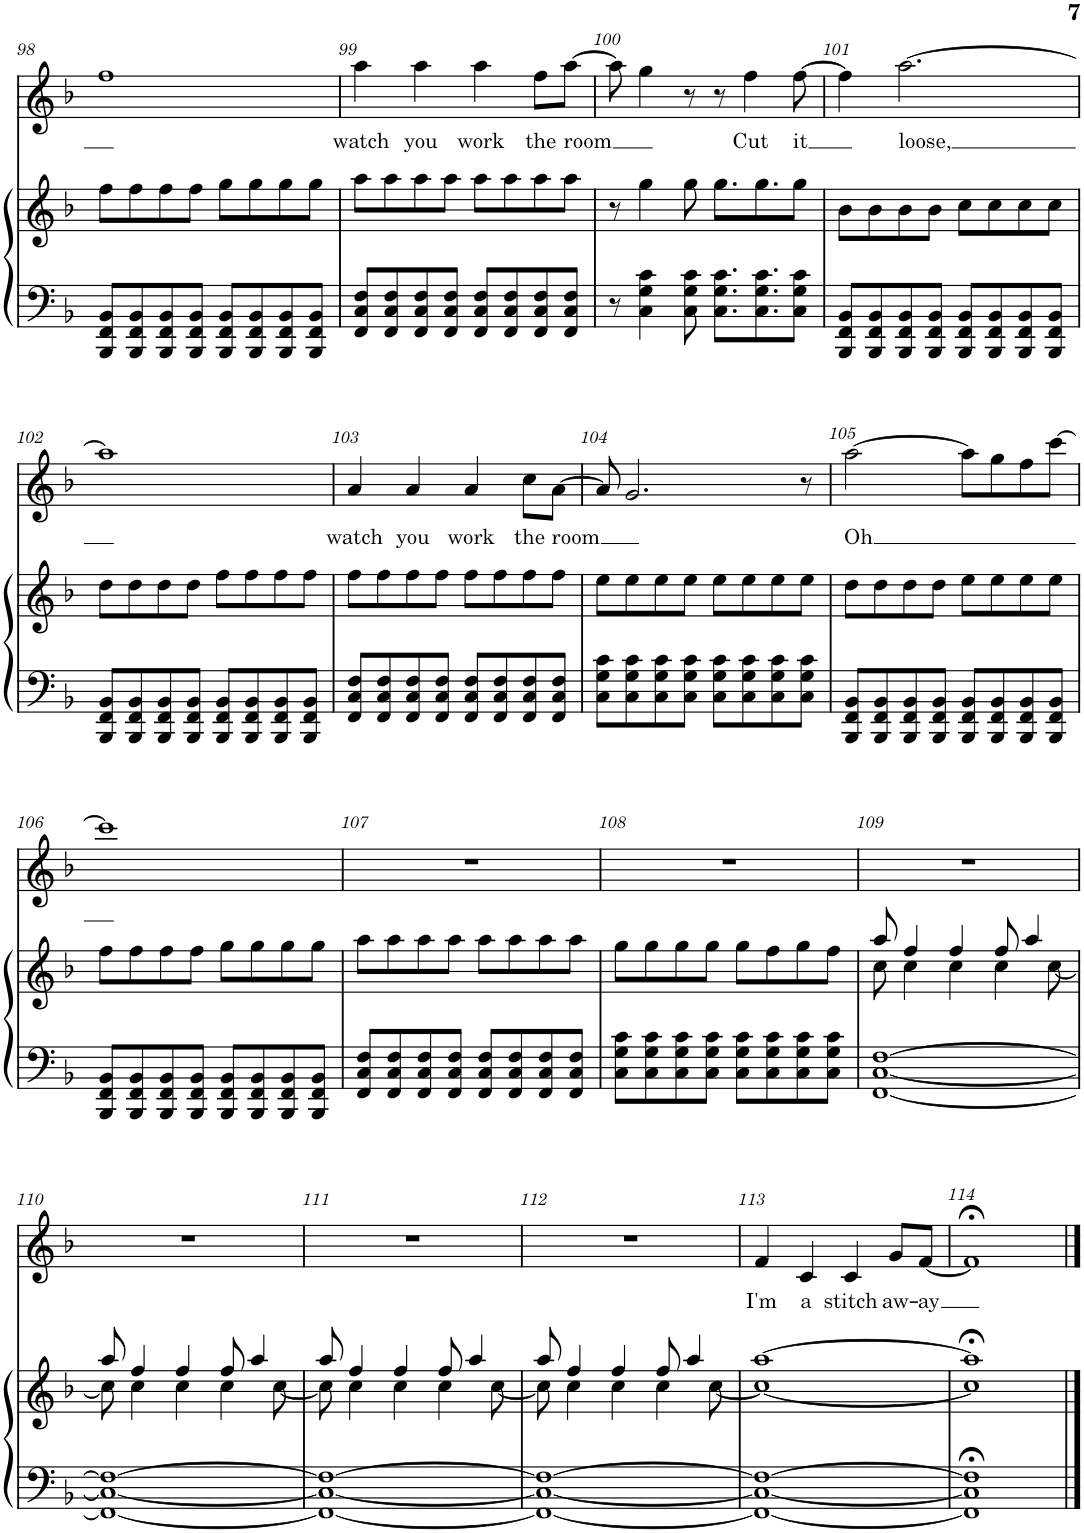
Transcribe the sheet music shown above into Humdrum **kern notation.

**kern	**kern	**kern	**text
*part2	*part2	*part1	*part1
*staff3	*staff2	*staff1	*staff1
*I"Piano	*	*I"Violin	*
*I'Pno	*	*I'Vln	*
!!LO:PB:g=z
*clefF4	*clefG2	*clefG2	*
*k[b-]	*k[b-]	*k[b-]	*
*M4/4	*M4/4	*M4/4	*
=98	=98	=98	=98
8BBB-/ 8FF/ 8BB-/L	8ff\L	1ff	.
8BBB-/ 8FF/ 8BB-/	8ff\	.	.
8BBB-/ 8FF/ 8BB-/	8ff\	.	.
8BBB-/ 8FF/ 8BB-/J	8ff\J	.	.
8BBB-/ 8FF/ 8BB-/L	8gg\L	.	.
8BBB-/ 8FF/ 8BB-/	8gg\	.	.
8BBB-/ 8FF/ 8BB-/	8gg\	.	.
8BBB-/ 8FF/ 8BB-/J	8gg\J	.	.
=99	=99	=99	=99
!	!	!	!LO:LY:b
8FF/ 8C/ 8F/L	8aa\L	4aa\	watch
8FF/ 8C/ 8F/	8aa\	.	.
!	!	!	!LO:LY:b
8FF/ 8C/ 8F/	8aa\	4aa\	you
8FF/ 8C/ 8F/J	8aa\J	.	.
!	!	!	!LO:LY:b
8FF/ 8C/ 8F/L	8aa\L	4aa\	work
8FF/ 8C/ 8F/	8aa\	.	.
!	!	!	!LO:LY:b
8FF/ 8C/ 8F/	8aa\	8ff\L	the
!	!	!	!LO:LY:b
8FF/ 8C/ 8F/J	8aa\J	[8aa\J	room
=100	=100	=100	=100
8r	8r	8aa\]	.
4C\ 4G\ 4c\	4gg\	4gg\	.
8C\ 8G\ 8c\	8gg\	8r	.
8.C\ 8.G\ 8.c\L	8.gg\L	8r	.
!	!	!	!LO:LY:b
.	.	4ff\	Cut
8.C\ 8.G\ 8.c\	8.gg\	.	.
!	!	!	!LO:LY:b
8C\ 8G\ 8c\J	8gg\J	[8ff\	it
=101	=101	=101	=101
8BBB-/ 8FF/ 8BB-/L	8b-\L	4ff\]	.
8BBB-/ 8FF/ 8BB-/	8b-\	.	.
!	!	!	!LO:LY:b
8BBB-/ 8FF/ 8BB-/	8b-\	[2.aa\	loose,
8BBB-/ 8FF/ 8BB-/J	8b-\J	.	.
8BBB-/ 8FF/ 8BB-/L	8cc\L	.	.
8BBB-/ 8FF/ 8BB-/	8cc\	.	.
8BBB-/ 8FF/ 8BB-/	8cc\	.	.
8BBB-/ 8FF/ 8BB-/J	8cc\J	.	.
!!LO:LB:g=z
=102	=102	=102	=102
8BBB-/ 8FF/ 8BB-/L	8dd\L	1aa]	.
8BBB-/ 8FF/ 8BB-/	8dd\	.	.
8BBB-/ 8FF/ 8BB-/	8dd\	.	.
8BBB-/ 8FF/ 8BB-/J	8dd\J	.	.
8BBB-/ 8FF/ 8BB-/L	8ff\L	.	.
8BBB-/ 8FF/ 8BB-/	8ff\	.	.
8BBB-/ 8FF/ 8BB-/	8ff\	.	.
8BBB-/ 8FF/ 8BB-/J	8ff\J	.	.
=103	=103	=103	=103
!	!	!	!LO:LY:b
8FF/ 8C/ 8F/L	8ff\L	4a/	watch
8FF/ 8C/ 8F/	8ff\	.	.
!	!	!	!LO:LY:b
8FF/ 8C/ 8F/	8ff\	4a/	you
8FF/ 8C/ 8F/J	8ff\J	.	.
!	!	!	!LO:LY:b
8FF/ 8C/ 8F/L	8ff\L	4a/	work
8FF/ 8C/ 8F/	8ff\	.	.
!	!	!	!LO:LY:b
8FF/ 8C/ 8F/	8ff\	8cc\L	the
!	!	!	!LO:LY:b
8FF/ 8C/ 8F/J	8ff\J	[8a\J	room
=104	=104	=104	=104
8C\ 8G\ 8c\L	8ee\L	8a/]	.
8C\ 8G\ 8c\	8ee\	2.g/	.
8C\ 8G\ 8c\	8ee\	.	.
8C\ 8G\ 8c\J	8ee\J	.	.
8C\ 8G\ 8c\L	8ee\L	.	.
8C\ 8G\ 8c\	8ee\	.	.
8C\ 8G\ 8c\	8ee\	.	.
8C\ 8G\ 8c\J	8ee\J	8r	.
=105	=105	=105	=105
!	!	!	!LO:LY:b
8BBB-/ 8FF/ 8BB-/L	8dd\L	[2aa\	Oh
8BBB-/ 8FF/ 8BB-/	8dd\	.	.
8BBB-/ 8FF/ 8BB-/	8dd\	.	.
8BBB-/ 8FF/ 8BB-/J	8dd\J	.	.
8BBB-/ 8FF/ 8BB-/L	8ee\L	8aa\L]	.
8BBB-/ 8FF/ 8BB-/	8ee\	8gg\	.
8BBB-/ 8FF/ 8BB-/	8ee\	8ff\	.
8BBB-/ 8FF/ 8BB-/J	8ee\J	[8ccc\J	.
!!LO:LB:g=z
=106	=106	=106	=106
8BBB-/ 8FF/ 8BB-/L	8ff\L	1ccc]	.
8BBB-/ 8FF/ 8BB-/	8ff\	.	.
8BBB-/ 8FF/ 8BB-/	8ff\	.	.
8BBB-/ 8FF/ 8BB-/J	8ff\J	.	.
8BBB-/ 8FF/ 8BB-/L	8gg\L	.	.
8BBB-/ 8FF/ 8BB-/	8gg\	.	.
8BBB-/ 8FF/ 8BB-/	8gg\	.	.
8BBB-/ 8FF/ 8BB-/J	8gg\J	.	.
=107	=107	=107	=107
8FF/ 8C/ 8F/L	8aa\L	1r	.
8FF/ 8C/ 8F/	8aa\	.	.
8FF/ 8C/ 8F/	8aa\	.	.
8FF/ 8C/ 8F/J	8aa\J	.	.
8FF/ 8C/ 8F/L	8aa\L	.	.
8FF/ 8C/ 8F/	8aa\	.	.
8FF/ 8C/ 8F/	8aa\	.	.
8FF/ 8C/ 8F/J	8aa\J	.	.
=108	=108	=108	=108
8C\ 8G\ 8c\L	8gg\L	1r	.
8C\ 8G\ 8c\	8gg\	.	.
8C\ 8G\ 8c\	8gg\	.	.
8C\ 8G\ 8c\J	8gg\J	.	.
8C\ 8G\ 8c\L	8gg\L	.	.
8C\ 8G\ 8c\	8ff\	.	.
8C\ 8G\ 8c\	8gg\	.	.
8C\ 8G\ 8c\J	8ff\J	.	.
=109	=109	=109	=109
*	*^	*	*
[1FF [1C [1F	8aa/	8cc\	1r	.
.	4ff/	4cc\	.	.
.	4ff/	4cc\	.	.
.	8ff/	4cc\	.	.
.	4aa/	.	.	.
.	.	[8cc\	.	.
!!LO:LB:g=z
=110	=110	=110	=110	=110
1FF_ 1C_ 1F_	8aa/	8cc\]	1r	.
.	4ff/	4cc\	.	.
.	4ff/	4cc\	.	.
.	8ff/	4cc\	.	.
.	4aa/	.	.	.
.	.	[8cc\	.	.
=111	=111	=111	=111	=111
1FF_ 1C_ 1F_	8aa/	8cc\]	1r	.
.	4ff/	4cc\	.	.
.	4ff/	4cc\	.	.
.	8ff/	4cc\	.	.
.	4aa/	.	.	.
.	.	[8cc\	.	.
=112	=112	=112	=112	=112
1FF_ 1C_ 1F_	8aa/	8cc\]	1r	.
.	4ff/	4cc\	.	.
.	4ff/	4cc\	.	.
.	8ff/	4cc\	.	.
.	4aa/	.	.	.
.	.	[8cc\	.	.
=113	=113	=113	=113	=113
!	!	!	!	!LO:LY:b
1FF_ 1C_ 1F_	[1aa	1cc_	4f/	I'm
!	!	!	!	!LO:LY:b
.	.	.	4c/	a
!	!	!	!	!LO:LY:b
.	.	.	4c/	stitch
!	!	!	!	!LO:LY:b
.	.	.	8g/L	aw-
!	!	!	!	!LO:LY:b
.	.	.	[8f/J	-ay
=114	=114	=114	=114	=114
1FF];< 1C];< 1F];<	1aa;<]	1cc]	1f;<]	.
*	*v	*v	*	*
==	==	==	==
*-	*-	*-	*-
